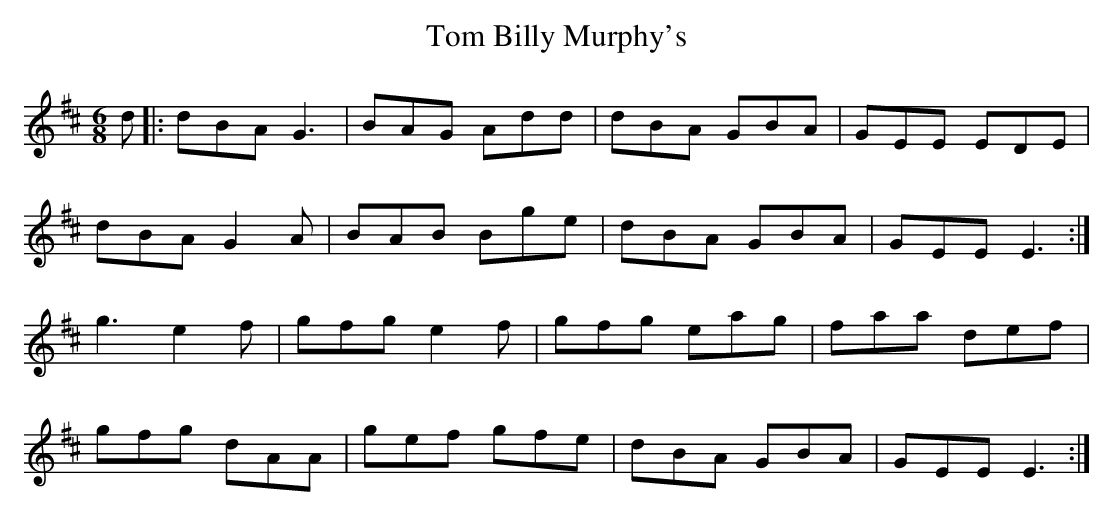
X:1
T: Tom Billy Murphy's
L: 1/8
M: 6/8
K: Edor
d|: dBA G3|BAG Add|dBA GBA|GEE EDE|
dBA G2A|BAB Bge|dBA GBA|GEE E3 :|
g3 e2f|gfg e2f|gfg eag|faa def|
gfg dAA|gef gfe|dBA GBA|GEE E3 :|
